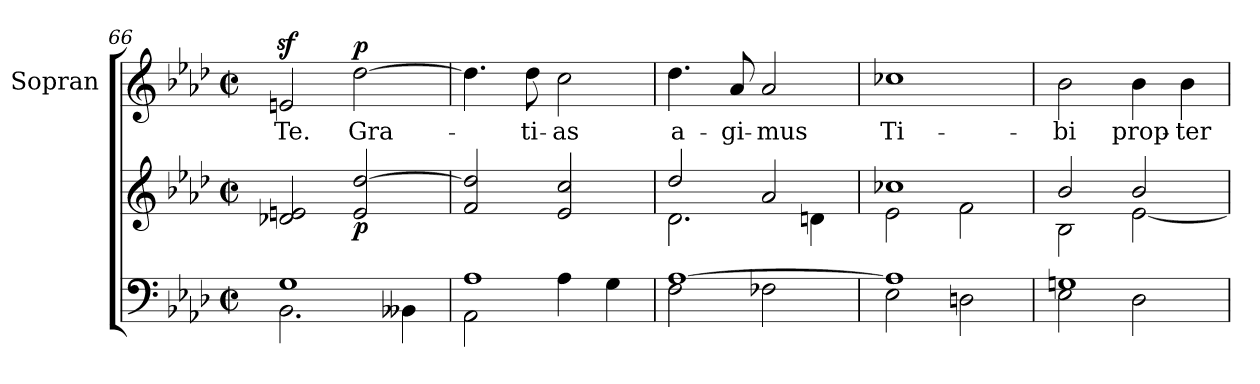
**kern	**kern	**dynam	**kern	**text	**dynam
*part2	*part2	*part2	*part1	*part1	*part1
*staff3	*staff2	*staff2/3	*staff1	*staff1	*staff1
*	*	*	*I"Sopran	*	*
*	*	*	*I'S.	*	*
*clefF4	*clefG2	*	*clefG2	*	*
*k[b-e-a-d-]	*k[b-e-a-d-]	*	*k[b-e-a-d-]	*	*
*A-:	*A-:	*	*A-:	*	*
*M2/2	*M2/2	*	*M2/2	*	*
*met(c|)	*met(c|)	*	*met(c|)	*	*
=66	=66	=66	=66	=66	=66
*^	*	*	*	*	*
!	!	!	!	!	!LO:LY:b	!
1G	2.BB-\	2d-X/ 2en/	.	2enz>/	Te.	.
!	!	!	!LO:DY:b	!	!LO:LY:b	!LO:DY:a
.	.	2e/ [>2dd-/	p	[2dd-\	Gra-	p
.	4BB--X\	.	.	.	.	.
=67	=67	=67	=67	=67	=67	=67
1A-	2AA-\	2f/ 2dd-/]	.	4.dd-\]	.	.
!	!	!	!	!	!LO:LY:b	!
.	.	.	.	8dd-\	-ti-	.
!	!	!	!	!	!LO:LY:b	!
.	4A-\	2e-/ 2cc/	.	2cc\	-as	.
.	4G\	.	.	.	.	.
=68	=68	=68	=68	=68	=68	=68
*	*	*^	*	*	*	*
!	!	!	!	!	!	!LO:LY:b	!
[>1A-	2F\	2dd-/	2.d-\	.	4.dd-\	a-	.
!	!	!	!	!	!	!LO:LY:b	!
.	.	.	.	.	8a-/	-gi-	.
!	!	!	!	!	!	!LO:LY:b	!
.	2F-X\	2a-/	.	.	2a-/	-mus	.
.	.	.	4dn\	.	.	.	.
=69	=69	=69	=69	=69	=69	=69	=69
!	!	!	!	!	!	!LO:LY:b	!
1A-]	2E-\	1cc-X	2e-\	.	1cc-X	Ti-	.
.	2Dn\	.	2f\	.	.	.	.
=70	=70	=70	=70	=70	=70	=70	=70
!	!	!	!	!	!	!LO:LY:b	!
1Gn	2E-\	2b-/	2B-\	.	2b-\	-bi	.
!	!	!	!	!	!	!LO:LY:b	!
.	2D-\	2b-/	[<2e-\	.	4b-\	prop-	.
!	!	!	!	!	!	!LO:LY:b	!
.	.	.	.	.	4b-\	-ter	.
*v	*v	*	*	*	*	*	*
*	*v	*v	*	*	*	*
=	=	=	=	=	=
*-	*-	*-	*-	*-	*-
